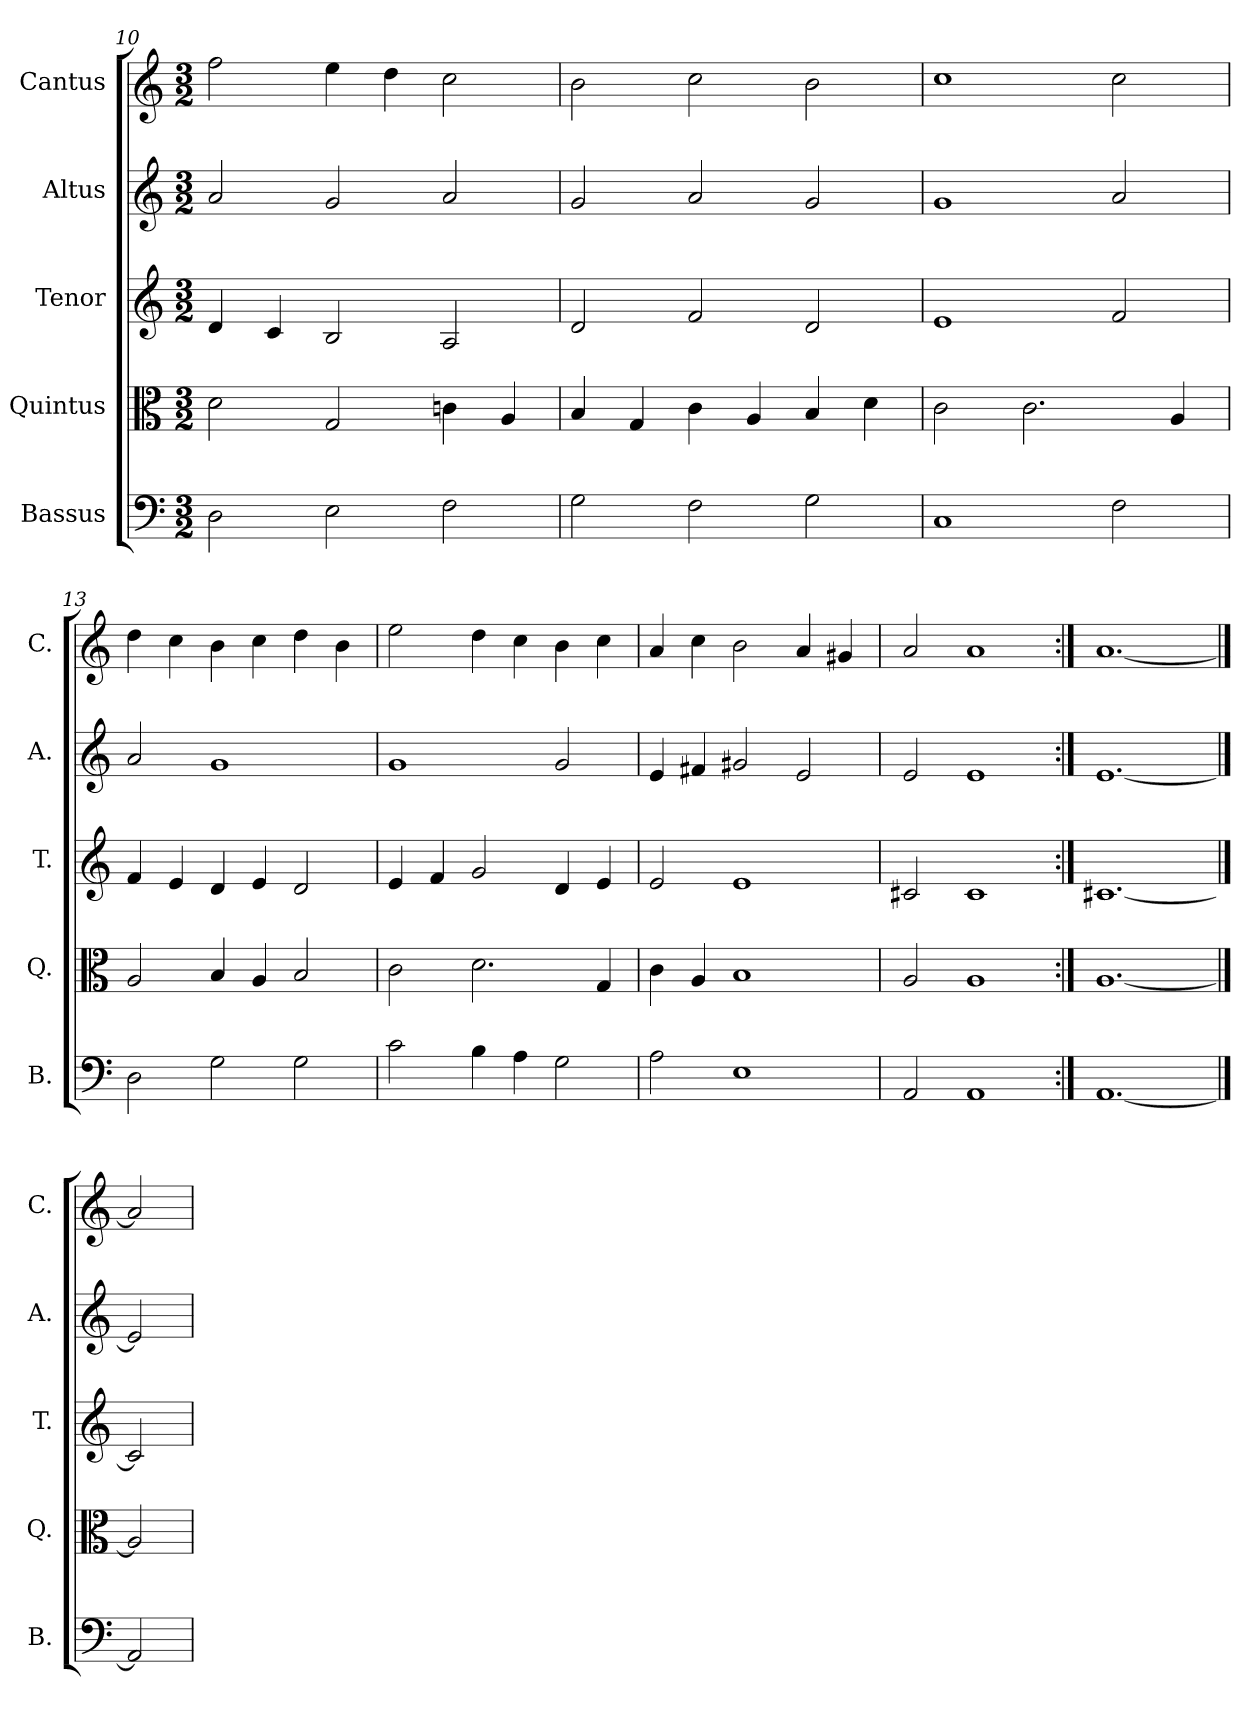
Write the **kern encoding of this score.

**kern	**kern	**kern	**kern	**kern
*part5	*part4	*part3	*part2	*part1
*staff5	*staff4	*staff3	*staff2	*staff1
*I"Bassus	*I"Quintus	*I"Tenor	*I"Altus	*I"Cantus
*I'B.	*I'Q.	*I'T.	*I'A.	*I'C.
*clefF4	*clefC3	*clefG2	*clefG2	*clefG2
*k[]	*k[]	*k[]	*k[]	*k[]
*M3/2	*M3/2	*M3/2	*M3/2	*M3/2
=10	=10	=10	=10	=10
2D\	2d\	4d/	2a/	2ff\
.	.	4c/	.	.
2E\	2G/	2B/	2g/	4ee\
.	.	.	.	4dd\
2F\	4cn\	2A/	2a/	2cc\
.	4A/	.	.	.
=11	=11	=11	=11	=11
2G\	4B/	2d/	2g/	2b\
.	4G/	.	.	.
2F\	4c\	2f/	2a/	2cc\
.	4A/	.	.	.
2G\	4B/	2d/	2g/	2b\
.	4d\	.	.	.
=12	=12	=12	=12	=12
1C	2c\	1e	1g	1cc
.	2.c\	.	.	.
2F\	.	2f/	2a/	2cc\
.	4A/	.	.	.
=13	=13	=13	=13	=13
2D\	2A/	4f/	2a/	4dd\
.	.	4e/	.	4cc\
2G\	4B/	4d/	1g	4b\
.	4A/	4e/	.	4cc\
2G\	2B/	2d/	.	4dd\
.	.	.	.	4b\
=14	=14	=14	=14	=14
2c\	2c\	4e/	1g	2ee\
.	.	4f/	.	.
4B\	2.d\	2g/	.	4dd\
4A\	.	.	.	4cc\
2G\	.	4d/	2g/	4b\
.	4G/	4e/	.	4cc\
=15	=15	=15	=15	=15
2A\	4c\	2e/	4e/	4a/
.	4A/	.	4f#X/	4cc\
1E	1B	1e	2g#X/	2b\
.	.	.	2e/	4a/
.	.	.	.	4g#X/
=16	=16	=16	=16	=16
2AA/	2A/	2c#X/	2e/	2a/
1AA	1A	1c#	1e	1a
=17:|!	=17:|!	=17:|!	=17:|!	=17:|!
[1.AA	[1.A	[1.c#X	[1.e	[1.a
==18	==18	==18	==18	==18
2AA]	2A]	2c#]	2e]	2a]
=	=	=	=	=
*-	*-	*-	*-	*-
